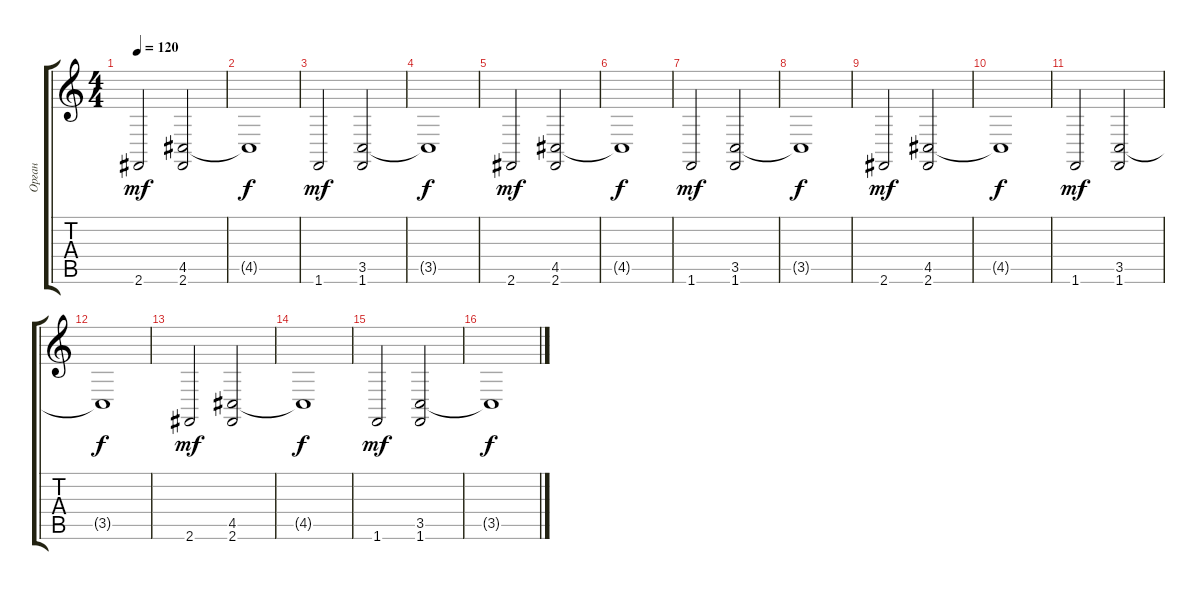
\track ("Орган" "Орган") {instrument churchorgan}
\staff {score tabs}
\tuning (E4 B3 G3 D3 A2 E2) {hide}
\ts (4 4)
\tempo 120
\clef g2
\ks c
2.6.2{dy mf} (4.5 2.6).2 |
4.5{t}.1{dy f} |
1.6.2{dy mf} (3.5 1.6).2 |
3.5{t}.1{dy f} |
2.6.2{dy mf} (4.5 2.6).2 |
4.5{t}.1{dy f} |
1.6.2{dy mf} (3.5 1.6).2 |
3.5{t}.1{dy f} |
2.6.2{dy mf} (4.5 2.6).2 |
4.5{t}.1{dy f} |
1.6.2{dy mf} (3.5 1.6).2 |
3.5{t}.1{dy f} |
2.6.2{dy mf} (4.5 2.6).2 |
4.5{t}.1{dy f} |
1.6.2{dy mf} (3.5 1.6).2 |
3.5{t}.1{dy f}
